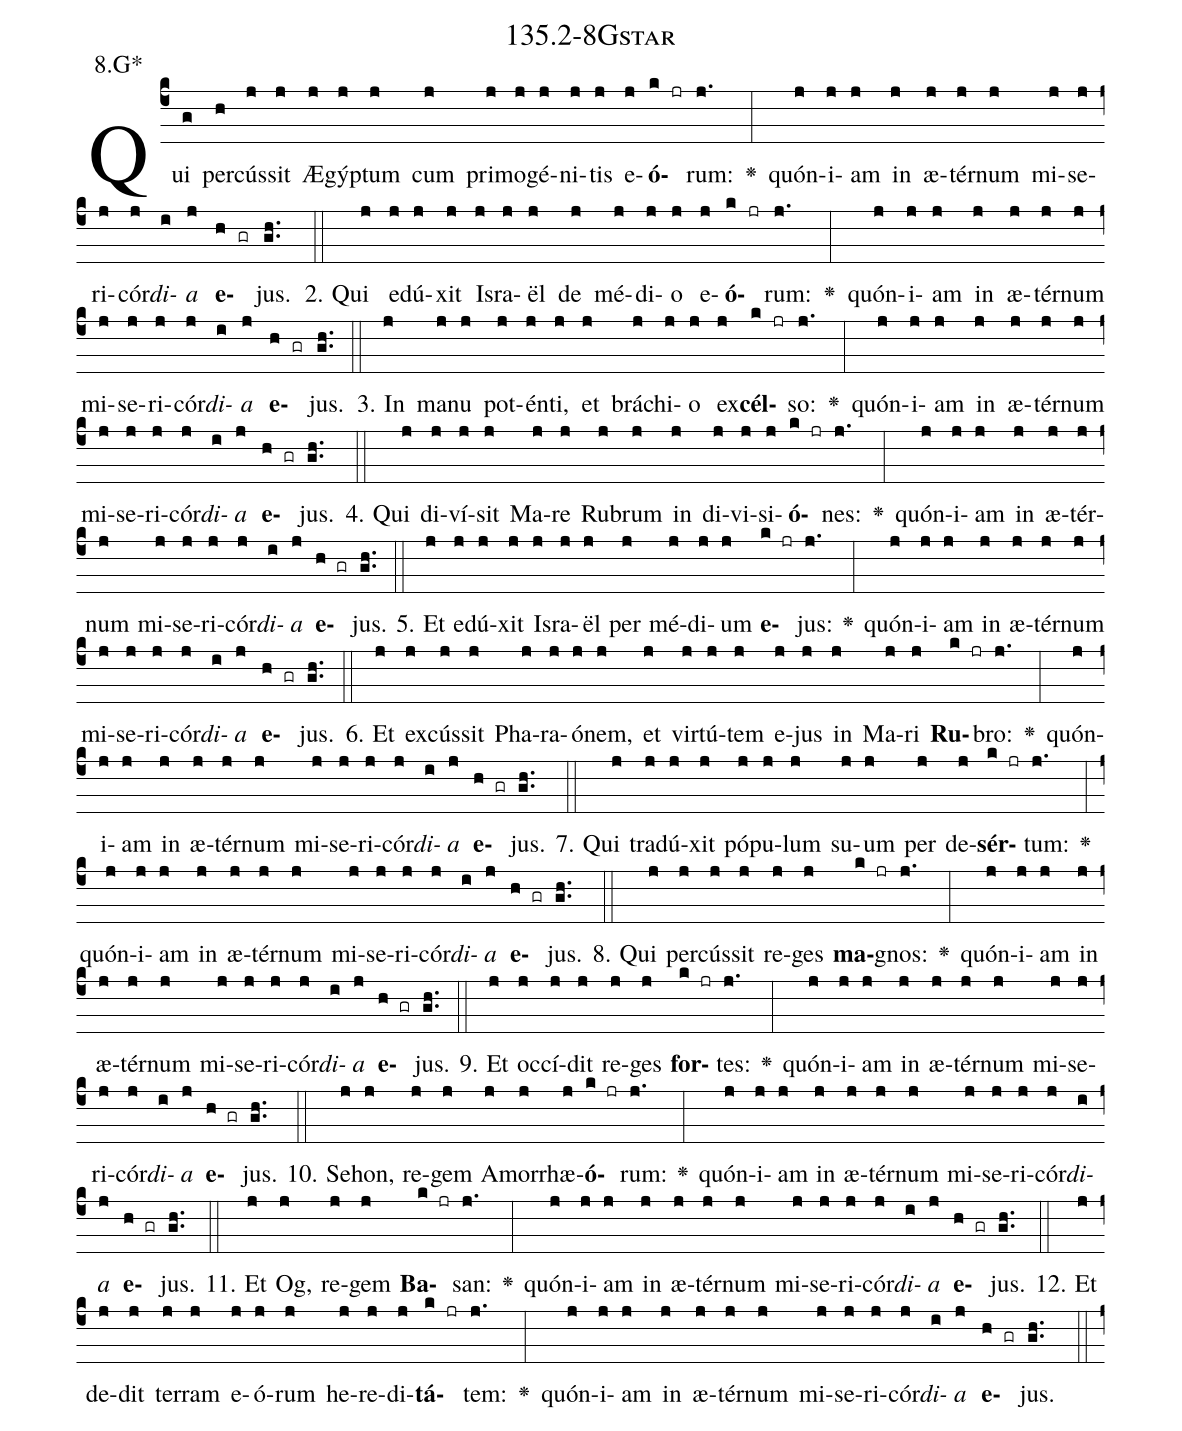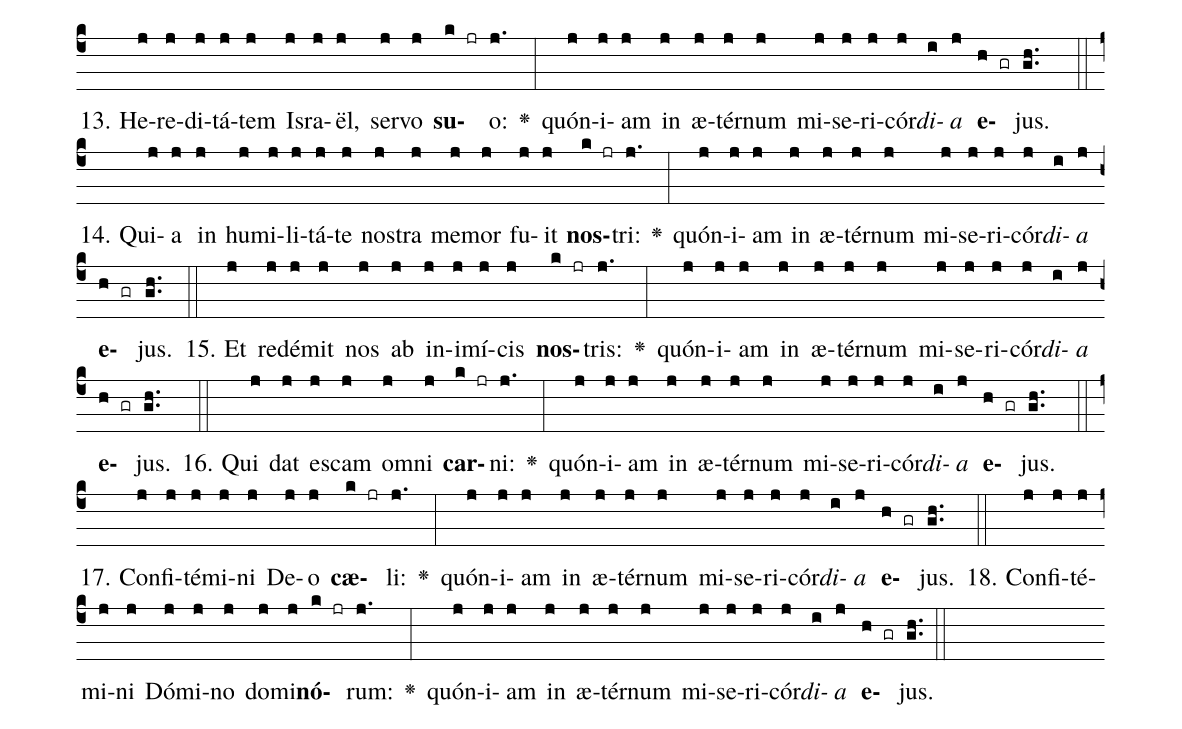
name: 135.2-8Gstar;
annotation: 8.G*;
%%
(c4)Qui(g) per(h)cús(j)sit(j) Æ(j)gýp(j)tum(j) cum(j) pri(j)mo(j)gé(j)ni(j)tis(j) e(j)<b>ó</b>(k jr)rum:(j.) <v>\greheightstar</v>(:) quón(j)i(j)am(j) in(j) æ(j)tér(j)num(j) mi(j)se(j)ri(j)cór(j)<i>di</i>(i)<i>a</i>(j) <b>e</b>(h gr)jus.(gh..) (::)
2. Qui(j) e(j)dú(j)xit(j) Is(j)ra(j)ël(j) de(j) mé(j)di(j)o(j) e(j)<b>ó</b>(k jr)rum:(j.) <v>\greheightstar</v>(:) quón(j)i(j)am(j) in(j) æ(j)tér(j)num(j) mi(j)se(j)ri(j)cór(j)<i>di</i>(i)<i>a</i>(j) <b>e</b>(h gr)jus.(gh..) (::)
3. In(j) ma(j)nu(j) pot(j)én(j)ti,(j) et(j) brá(j)chi(j)o(j) ex(j)<b>cél</b>(k jr)so:(j.) <v>\greheightstar</v>(:) quón(j)i(j)am(j) in(j) æ(j)tér(j)num(j) mi(j)se(j)ri(j)cór(j)<i>di</i>(i)<i>a</i>(j) <b>e</b>(h gr)jus.(gh..) (::)
4. Qui(j) di(j)ví(j)sit(j) Ma(j)re(j) Ru(j)brum(j) in(j) di(j)vi(j)si(j)<b>ó</b>(k jr)nes:(j.) <v>\greheightstar</v>(:) quón(j)i(j)am(j) in(j) æ(j)tér(j)num(j) mi(j)se(j)ri(j)cór(j)<i>di</i>(i)<i>a</i>(j) <b>e</b>(h gr)jus.(gh..) (::)
5. Et(j) e(j)dú(j)xit(j) Is(j)ra(j)ël(j) per(j) mé(j)di(j)um(j) <b>e</b>(k jr)jus:(j.) <v>\greheightstar</v>(:) quón(j)i(j)am(j) in(j) æ(j)tér(j)num(j) mi(j)se(j)ri(j)cór(j)<i>di</i>(i)<i>a</i>(j) <b>e</b>(h gr)jus.(gh..) (::)
6. Et(j) ex(j)cús(j)sit(j) Pha(j)ra(j)ó(j)nem,(j) et(j) vir(j)tú(j)tem(j) e(j)jus(j) in(j) Ma(j)ri(j) <b>Ru</b>(k jr)bro:(j.) <v>\greheightstar</v>(:) quón(j)i(j)am(j) in(j) æ(j)tér(j)num(j) mi(j)se(j)ri(j)cór(j)<i>di</i>(i)<i>a</i>(j) <b>e</b>(h gr)jus.(gh..) (::)
7. Qui(j) tra(j)dú(j)xit(j) pó(j)pu(j)lum(j) su(j)um(j) per(j) de(j)<b>sér</b>(k jr)tum:(j.) <v>\greheightstar</v>(:) quón(j)i(j)am(j) in(j) æ(j)tér(j)num(j) mi(j)se(j)ri(j)cór(j)<i>di</i>(i)<i>a</i>(j) <b>e</b>(h gr)jus.(gh..) (::)
8. Qui(j) per(j)cús(j)sit(j) re(j)ges(j) <b>ma</b>(k jr)gnos:(j.) <v>\greheightstar</v>(:) quón(j)i(j)am(j) in(j) æ(j)tér(j)num(j) mi(j)se(j)ri(j)cór(j)<i>di</i>(i)<i>a</i>(j) <b>e</b>(h gr)jus.(gh..) (::)
9. Et(j) oc(j)cí(j)dit(j) re(j)ges(j) <b>for</b>(k jr)tes:(j.) <v>\greheightstar</v>(:) quón(j)i(j)am(j) in(j) æ(j)tér(j)num(j) mi(j)se(j)ri(j)cór(j)<i>di</i>(i)<i>a</i>(j) <b>e</b>(h gr)jus.(gh..) (::)
10. Se(j)hon,(j) re(j)gem(j) A(j)mor(j)rhæ(j)<b>ó</b>(k jr)rum:(j.) <v>\greheightstar</v>(:) quón(j)i(j)am(j) in(j) æ(j)tér(j)num(j) mi(j)se(j)ri(j)cór(j)<i>di</i>(i)<i>a</i>(j) <b>e</b>(h gr)jus.(gh..) (::)
11. Et(j) Og,(j) re(j)gem(j) <b>Ba</b>(k jr)san:(j.) <v>\greheightstar</v>(:) quón(j)i(j)am(j) in(j) æ(j)tér(j)num(j) mi(j)se(j)ri(j)cór(j)<i>di</i>(i)<i>a</i>(j) <b>e</b>(h gr)jus.(gh..) (::)
12. Et(j) de(j)dit(j) ter(j)ram(j) e(j)ó(j)rum(j) he(j)re(j)di(j)<b>tá</b>(k jr)tem:(j.) <v>\greheightstar</v>(:) quón(j)i(j)am(j) in(j) æ(j)tér(j)num(j) mi(j)se(j)ri(j)cór(j)<i>di</i>(i)<i>a</i>(j) <b>e</b>(h gr)jus.(gh..) (::)
13. He(j)re(j)di(j)tá(j)tem(j) Is(j)ra(j)ël,(j) ser(j)vo(j) <b>su</b>(k jr)o:(j.) <v>\greheightstar</v>(:) quón(j)i(j)am(j) in(j) æ(j)tér(j)num(j) mi(j)se(j)ri(j)cór(j)<i>di</i>(i)<i>a</i>(j) <b>e</b>(h gr)jus.(gh..) (::)
14. Qui(j)a(j) in(j) hu(j)mi(j)li(j)tá(j)te(j) nos(j)tra(j) me(j)mor(j) fu(j)it(j) <b>nos</b>(k jr)tri:(j.) <v>\greheightstar</v>(:) quón(j)i(j)am(j) in(j) æ(j)tér(j)num(j) mi(j)se(j)ri(j)cór(j)<i>di</i>(i)<i>a</i>(j) <b>e</b>(h gr)jus.(gh..) (::)
15. Et(j) red(j)é(j)mit(j) nos(j) ab(j) in(j)i(j)mí(j)cis(j) <b>nos</b>(k jr)tris:(j.) <v>\greheightstar</v>(:) quón(j)i(j)am(j) in(j) æ(j)tér(j)num(j) mi(j)se(j)ri(j)cór(j)<i>di</i>(i)<i>a</i>(j) <b>e</b>(h gr)jus.(gh..) (::)
16. Qui(j) dat(j) es(j)cam(j) om(j)ni(j) <b>car</b>(k jr)ni:(j.) <v>\greheightstar</v>(:) quón(j)i(j)am(j) in(j) æ(j)tér(j)num(j) mi(j)se(j)ri(j)cór(j)<i>di</i>(i)<i>a</i>(j) <b>e</b>(h gr)jus.(gh..) (::)
17. Con(j)fi(j)té(j)mi(j)ni(j) De(j)o(j) <b>cæ</b>(k jr)li:(j.) <v>\greheightstar</v>(:) quón(j)i(j)am(j) in(j) æ(j)tér(j)num(j) mi(j)se(j)ri(j)cór(j)<i>di</i>(i)<i>a</i>(j) <b>e</b>(h gr)jus.(gh..) (::)
18. Con(j)fi(j)té(j)mi(j)ni(j) Dó(j)mi(j)no(j) do(j)mi(j)<b>nó</b>(k jr)rum:(j.) <v>\greheightstar</v>(:) quón(j)i(j)am(j) in(j) æ(j)tér(j)num(j) mi(j)se(j)ri(j)cór(j)<i>di</i>(i)<i>a</i>(j) <b>e</b>(h gr)jus.(gh..) (::)
